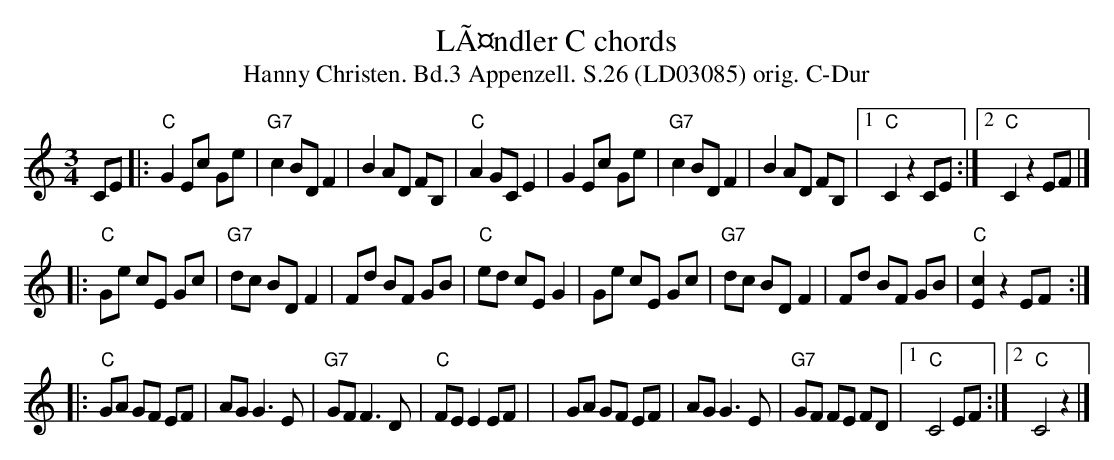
X:1
T:LÃ¤ndler C chords
T:Hanny Christen. Bd.3 Appenzell. S.26 (LD03085) orig. C-Dur
M:3/4
L:1/8
K:C %%MIDI gchordon
CE |: "C"G2 Ec Ge | "G7"c2 BD F2 | B2 AD FB, | "C"A2 GC E2 | \
         G2 Ec Ge | "G7"c2 BD F2 | B2 AD FB, |1 "C"C2 z2 CE :|2 "C"C2z2 EF |]
|: "C"Ge cE Gc | "G7"dc BD F2 | Fd BF GB | "C"ed cE G2 | \
      Ge cE Gc | "G7"dc BD F2 | Fd BF GB | "C"[Ec]2 z2 EF :|
|: "C"GA GF EF | AG G3 E | "G7"GF F3 D | "C"FE E2 EF | \
    | GA GF EF | AG G3 E | "G7"GF FE FD |1 "C"C4 EF :|2 "C"C4 z2 |]
